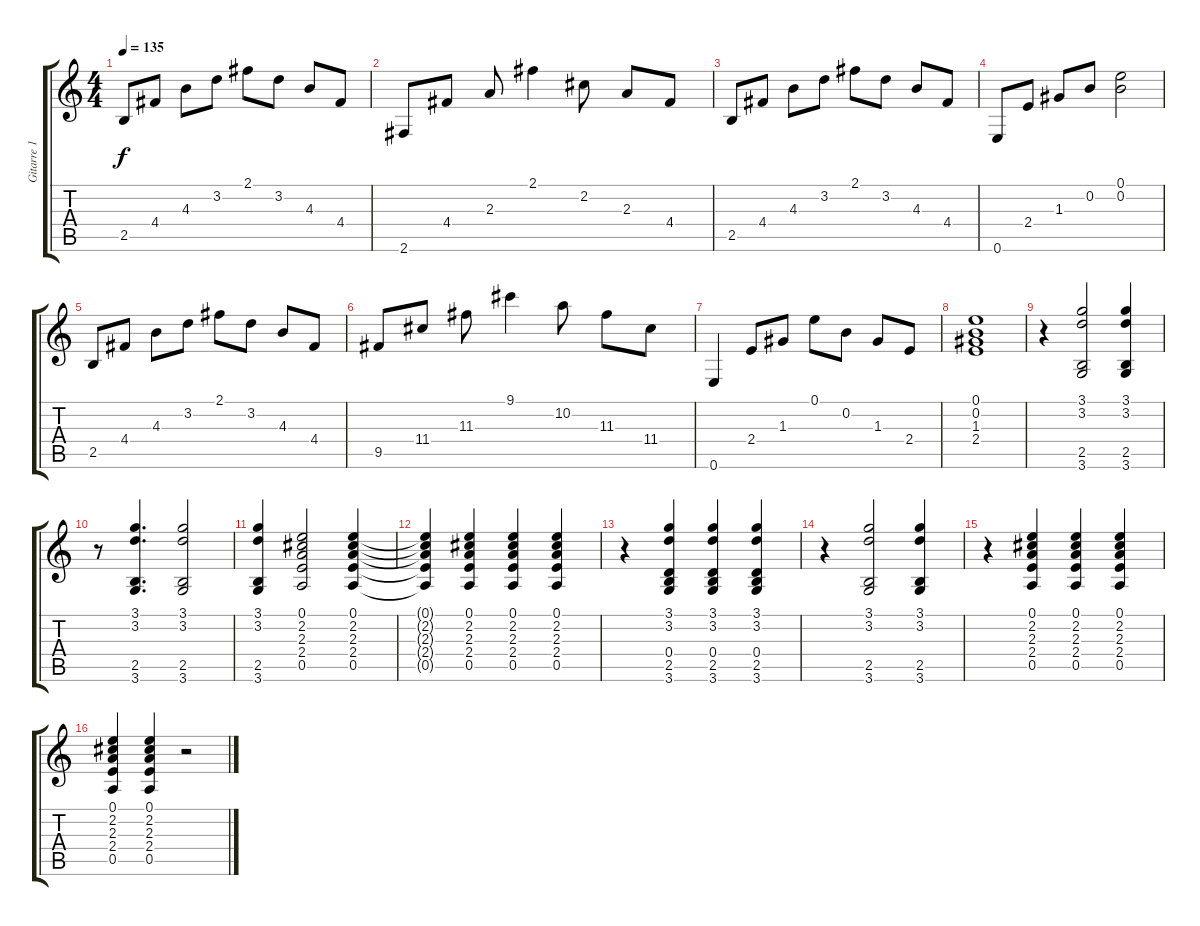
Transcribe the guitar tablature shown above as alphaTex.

\track ("Gitarre 1 " "Gitarre 1 ") {instrument electricguitarclean}
\staff {score tabs}
\tuning (E4 B3 G3 D3 A2 E2) {hide}
\ts (4 4)
\tempo 135
\clef g2
\ks c
2.5.8{dy f} 4.4.8 4.3.8 3.2.8 2.1.8 3.2.8 4.3.8 4.4.8 |
2.6.8 4.4.8 2.3.8 2.1.4 2.2.8 2.3.8 4.4.8 |
2.5.8 4.4.8 4.3.8 3.2.8 2.1.8 3.2.8 4.3.8 4.4.8 |
0.6.8 2.4.8 1.3.8 0.2.8 (0.1 0.2).2 |
2.5.8 4.4.8 4.3.8 3.2.8 2.1.8 3.2.8 4.3.8 4.4.8 |
9.5.8 11.4.8 11.3.8 9.1.4 10.2.8 11.3.8 11.4.8 |
0.6.4 2.4.8 1.3.8 0.1.8 0.2.8 1.3.8 2.4.8 |
(0.1 0.2 1.3 2.4).1 |
r.4 (3.1 3.2 2.5 3.6).2 (3.1 3.2 2.5 3.6).4 |
r.8 (3.1 3.2 2.5 3.6).4{d} (3.1 3.2 2.5 3.6).2 |
(3.1 3.2 2.5 3.6).4 (0.1 2.2 2.3 2.4 0.5).2 (0.1 2.2 2.3 2.4 0.5).4 |
(0.1{t} 2.2{t} 2.3{t} 2.4{t} 0.5{t}).4 (0.1 2.2 2.3 2.4 0.5).4 (0.1 2.2 2.3 2.4 0.5).4 (0.1 2.2 2.3 2.4 0.5).4 |
r.4 (3.1 3.2 0.4 2.5 3.6).4 (3.1 3.2 0.4 2.5 3.6).4 (3.1 3.2 0.4 2.5 3.6).4 |
r.4 (3.1 3.2 2.5 3.6).2 (3.1 3.2 2.5 3.6).4 |
r.4 (0.1 2.2 2.3 2.4 0.5).4 (0.1 2.2 2.3 2.4 0.5).4 (0.1 2.2 2.3 2.4 0.5).4 |
(0.1 2.2 2.3 2.4 0.5).4 (0.1 2.2 2.3 2.4 0.5).4 r.2
